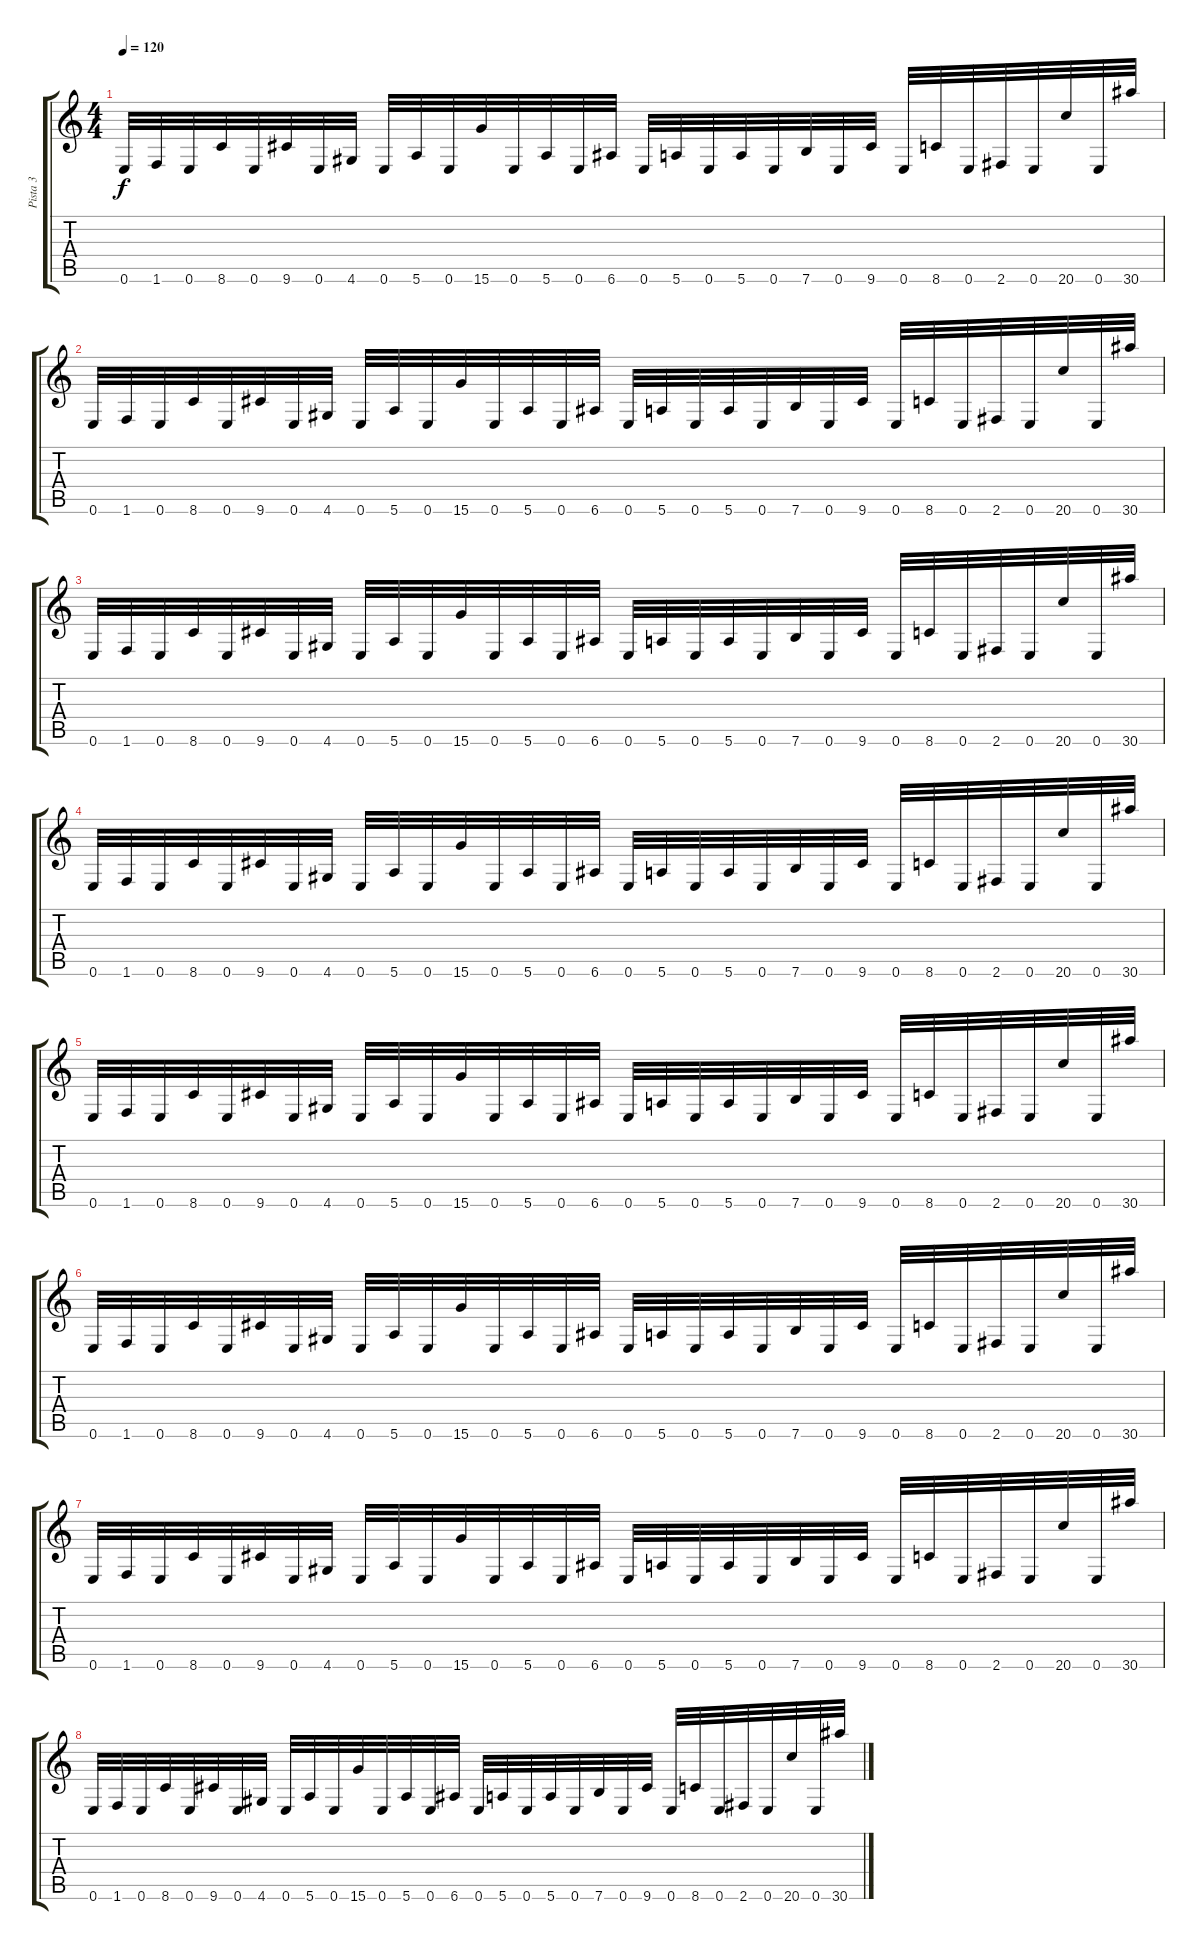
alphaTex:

\track ("Pista 3" "Pista 3") {instrument acousticguitarsteel}
\staff {score tabs}
\tuning (E4 B3 G3 D3 A2 E2) {hide}
\ts (4 4)
\tempo 120
\clef g2
\ks c
0.6.32{dy f} 1.6.32 0.6.32 8.6.32 0.6.32 9.6.32 0.6.32 4.6.32 0.6.32 5.6.32 0.6.32 15.6.32 0.6.32 5.6.32 0.6.32 6.6.32 0.6.32 5.6.32 0.6.32 5.6.32 0.6.32 7.6.32 0.6.32 9.6.32 0.6.32 8.6.32 0.6.32 2.6.32 0.6.32 20.6.32 0.6.32 30.6.32 |
0.6.32 1.6.32 0.6.32 8.6.32 0.6.32 9.6.32 0.6.32 4.6.32 0.6.32 5.6.32 0.6.32 15.6.32 0.6.32 5.6.32 0.6.32 6.6.32 0.6.32 5.6.32 0.6.32 5.6.32 0.6.32 7.6.32 0.6.32 9.6.32 0.6.32 8.6.32 0.6.32 2.6.32 0.6.32 20.6.32 0.6.32 30.6.32 |
0.6.32 1.6.32 0.6.32 8.6.32 0.6.32 9.6.32 0.6.32 4.6.32 0.6.32 5.6.32 0.6.32 15.6.32 0.6.32 5.6.32 0.6.32 6.6.32 0.6.32 5.6.32 0.6.32 5.6.32 0.6.32 7.6.32 0.6.32 9.6.32 0.6.32 8.6.32 0.6.32 2.6.32 0.6.32 20.6.32 0.6.32 30.6.32 |
0.6.32 1.6.32 0.6.32 8.6.32 0.6.32 9.6.32 0.6.32 4.6.32 0.6.32 5.6.32 0.6.32 15.6.32 0.6.32 5.6.32 0.6.32 6.6.32 0.6.32 5.6.32 0.6.32 5.6.32 0.6.32 7.6.32 0.6.32 9.6.32 0.6.32 8.6.32 0.6.32 2.6.32 0.6.32 20.6.32 0.6.32 30.6.32 |
0.6.32 1.6.32 0.6.32 8.6.32 0.6.32 9.6.32 0.6.32 4.6.32 0.6.32 5.6.32 0.6.32 15.6.32 0.6.32 5.6.32 0.6.32 6.6.32 0.6.32 5.6.32 0.6.32 5.6.32 0.6.32 7.6.32 0.6.32 9.6.32 0.6.32 8.6.32 0.6.32 2.6.32 0.6.32 20.6.32 0.6.32 30.6.32 |
0.6.32 1.6.32 0.6.32 8.6.32 0.6.32 9.6.32 0.6.32 4.6.32 0.6.32 5.6.32 0.6.32 15.6.32 0.6.32 5.6.32 0.6.32 6.6.32 0.6.32 5.6.32 0.6.32 5.6.32 0.6.32 7.6.32 0.6.32 9.6.32 0.6.32 8.6.32 0.6.32 2.6.32 0.6.32 20.6.32 0.6.32 30.6.32 |
0.6.32 1.6.32 0.6.32 8.6.32 0.6.32 9.6.32 0.6.32 4.6.32 0.6.32 5.6.32 0.6.32 15.6.32 0.6.32 5.6.32 0.6.32 6.6.32 0.6.32 5.6.32 0.6.32 5.6.32 0.6.32 7.6.32 0.6.32 9.6.32 0.6.32 8.6.32 0.6.32 2.6.32 0.6.32 20.6.32 0.6.32 30.6.32 |
0.6.32 1.6.32 0.6.32 8.6.32 0.6.32 9.6.32 0.6.32 4.6.32 0.6.32 5.6.32 0.6.32 15.6.32 0.6.32 5.6.32 0.6.32 6.6.32 0.6.32 5.6.32 0.6.32 5.6.32 0.6.32 7.6.32 0.6.32 9.6.32 0.6.32 8.6.32 0.6.32 2.6.32 0.6.32 20.6.32 0.6.32 30.6.32
